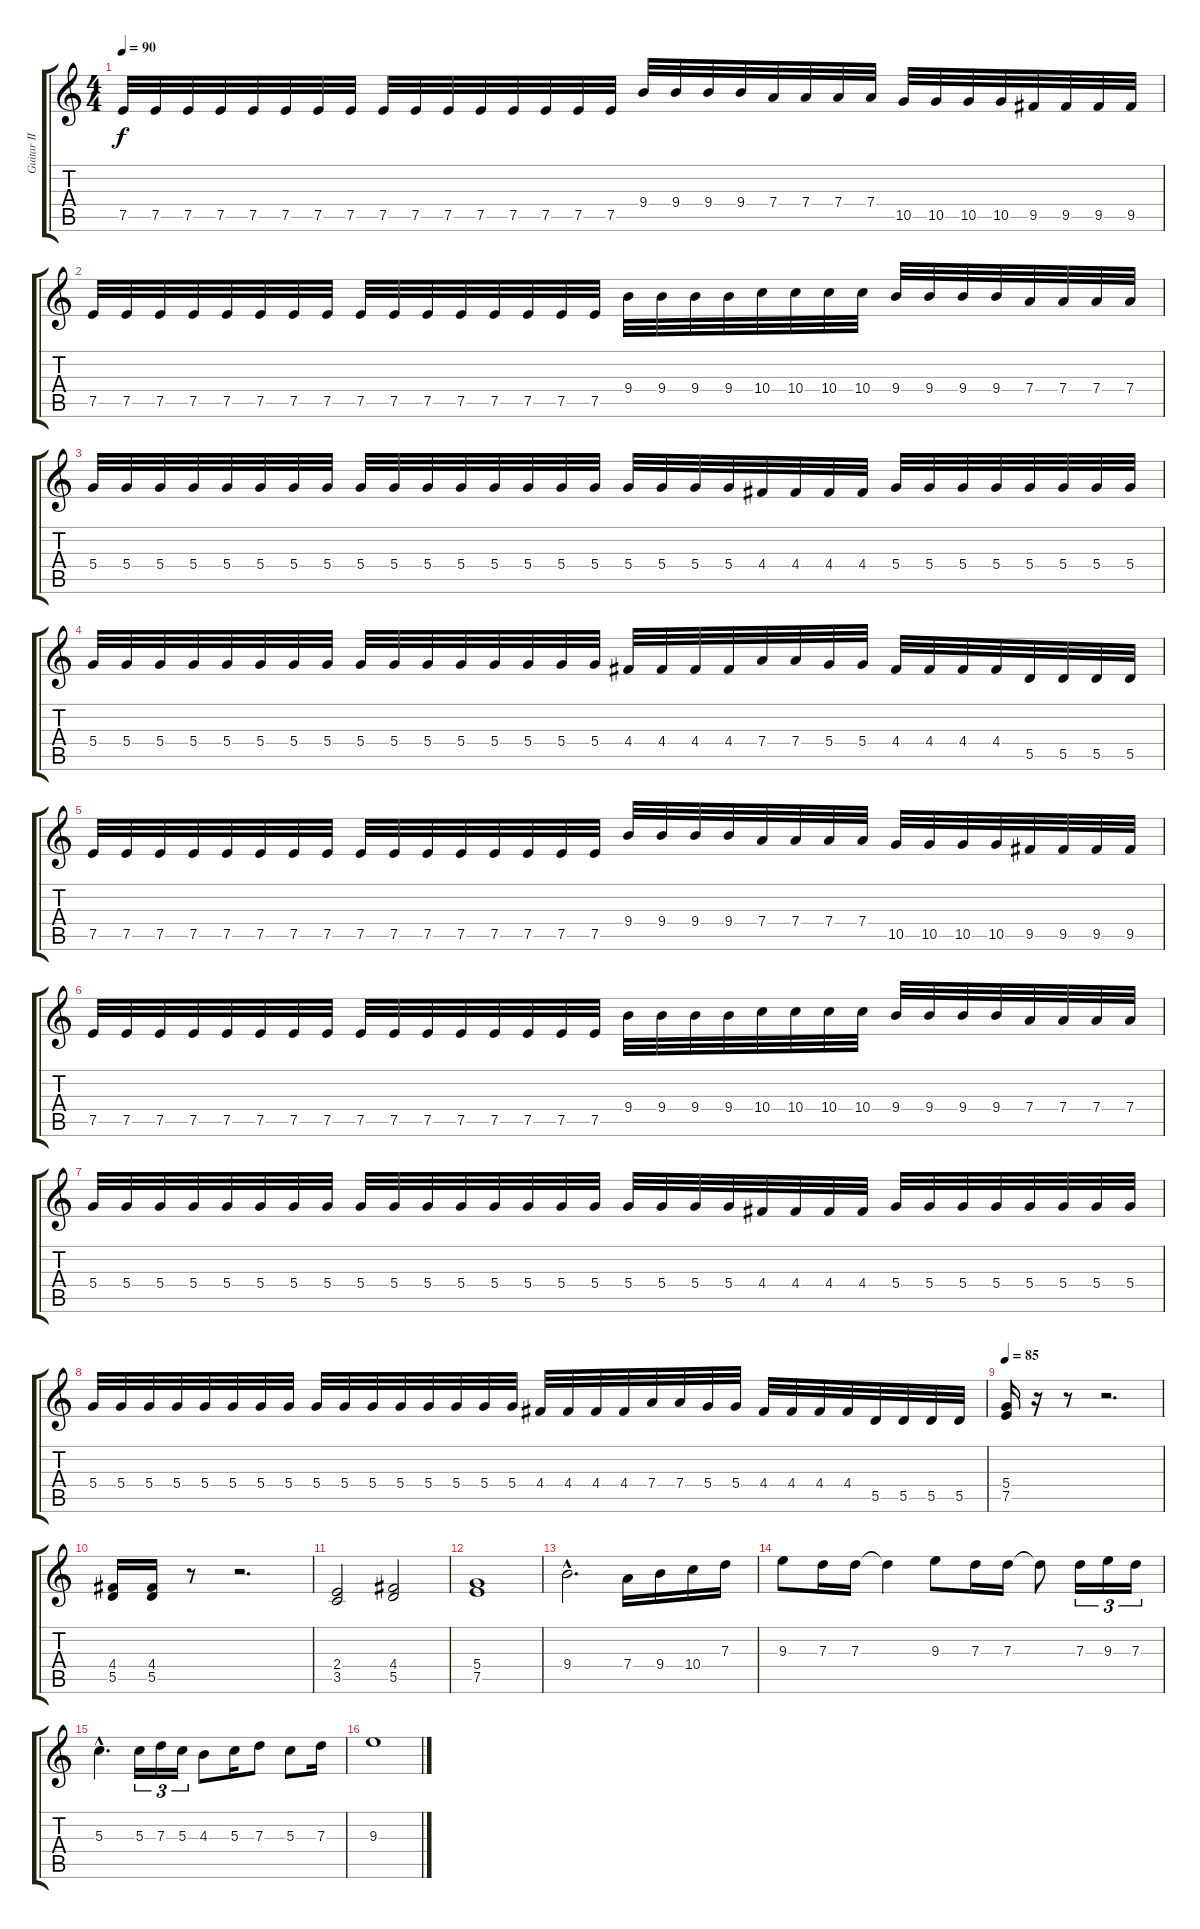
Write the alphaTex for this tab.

\track ("Guitar II" "Guitar II") {instrument distortionguitar}
\staff {score tabs}
\tuning (E4 B3 G3 D3 A2 E2) {hide}
\ts (4 4)
\tempo 90
\clef g2
\ks c
7.5.32{dy f} 7.5.32 7.5.32 7.5.32 7.5.32 7.5.32 7.5.32 7.5.32 7.5.32 7.5.32 7.5.32 7.5.32 7.5.32 7.5.32 7.5.32 7.5.32 9.4.32 9.4.32 9.4.32 9.4.32 7.4.32 7.4.32 7.4.32 7.4.32 10.5.32 10.5.32 10.5.32 10.5.32 9.5.32 9.5.32 9.5.32 9.5.32 |
7.5.32 7.5.32 7.5.32 7.5.32 7.5.32 7.5.32 7.5.32 7.5.32 7.5.32 7.5.32 7.5.32 7.5.32 7.5.32 7.5.32 7.5.32 7.5.32 9.4.32 9.4.32 9.4.32 9.4.32 10.4.32 10.4.32 10.4.32 10.4.32 9.4.32 9.4.32 9.4.32 9.4.32 7.4.32 7.4.32 7.4.32 7.4.32 |
5.4.32 5.4.32 5.4.32 5.4.32 5.4.32 5.4.32 5.4.32 5.4.32 5.4.32 5.4.32 5.4.32 5.4.32 5.4.32 5.4.32 5.4.32 5.4.32 5.4.32 5.4.32 5.4.32 5.4.32 4.4.32 4.4.32 4.4.32 4.4.32 5.4.32 5.4.32 5.4.32 5.4.32 5.4.32 5.4.32 5.4.32 5.4.32 |
5.4.32 5.4.32 5.4.32 5.4.32 5.4.32 5.4.32 5.4.32 5.4.32 5.4.32 5.4.32 5.4.32 5.4.32 5.4.32 5.4.32 5.4.32 5.4.32 4.4.32 4.4.32 4.4.32 4.4.32 7.4.32 7.4.32 5.4.32 5.4.32 4.4.32 4.4.32 4.4.32 4.4.32 5.5.32 5.5.32 5.5.32 5.5.32 |
7.5.32 7.5.32 7.5.32 7.5.32 7.5.32 7.5.32 7.5.32 7.5.32 7.5.32 7.5.32 7.5.32 7.5.32 7.5.32 7.5.32 7.5.32 7.5.32 9.4.32 9.4.32 9.4.32 9.4.32 7.4.32 7.4.32 7.4.32 7.4.32 10.5.32 10.5.32 10.5.32 10.5.32 9.5.32 9.5.32 9.5.32 9.5.32 |
7.5.32 7.5.32 7.5.32 7.5.32 7.5.32 7.5.32 7.5.32 7.5.32 7.5.32 7.5.32 7.5.32 7.5.32 7.5.32 7.5.32 7.5.32 7.5.32 9.4.32 9.4.32 9.4.32 9.4.32 10.4.32 10.4.32 10.4.32 10.4.32 9.4.32 9.4.32 9.4.32 9.4.32 7.4.32 7.4.32 7.4.32 7.4.32 |
5.4.32 5.4.32 5.4.32 5.4.32 5.4.32 5.4.32 5.4.32 5.4.32 5.4.32 5.4.32 5.4.32 5.4.32 5.4.32 5.4.32 5.4.32 5.4.32 5.4.32 5.4.32 5.4.32 5.4.32 4.4.32 4.4.32 4.4.32 4.4.32 5.4.32 5.4.32 5.4.32 5.4.32 5.4.32 5.4.32 5.4.32 5.4.32 |
5.4.32 5.4.32 5.4.32 5.4.32 5.4.32 5.4.32 5.4.32 5.4.32 5.4.32 5.4.32 5.4.32 5.4.32 5.4.32 5.4.32 5.4.32 5.4.32 4.4.32 4.4.32 4.4.32 4.4.32 7.4.32 7.4.32 5.4.32 5.4.32 4.4.32 4.4.32 4.4.32 4.4.32 5.5.32 5.5.32 5.5.32 5.5.32 |
\tempo 85
(5.4 7.5).16 r.16 r.8 r.2{d} |
(4.4 5.5).16 (4.4 5.5).16 r.8 r.2{d} |
(2.4 3.5).2 (4.4 5.5).2 |
(5.4 7.5).1 |
9.4{hac}.2{d} 7.4.16 9.4.16 10.4.16 7.3.16 |
9.3.8 7.3.16 7.3.16 7.3{t}.4 9.3.8 7.3.16 7.3.16 7.3{t}.8 7.3.16{tu (3 2)} 9.3.16{tu (3 2)} 7.3.16{tu (3 2)} |
5.3{hac}.4{d} 5.3.16{tu (3 2)} 7.3.16{tu (3 2)} 5.3.16{tu (3 2)} 4.3.8 5.3.16 7.3.8 5.3.8 7.3.16 |
9.3.1
